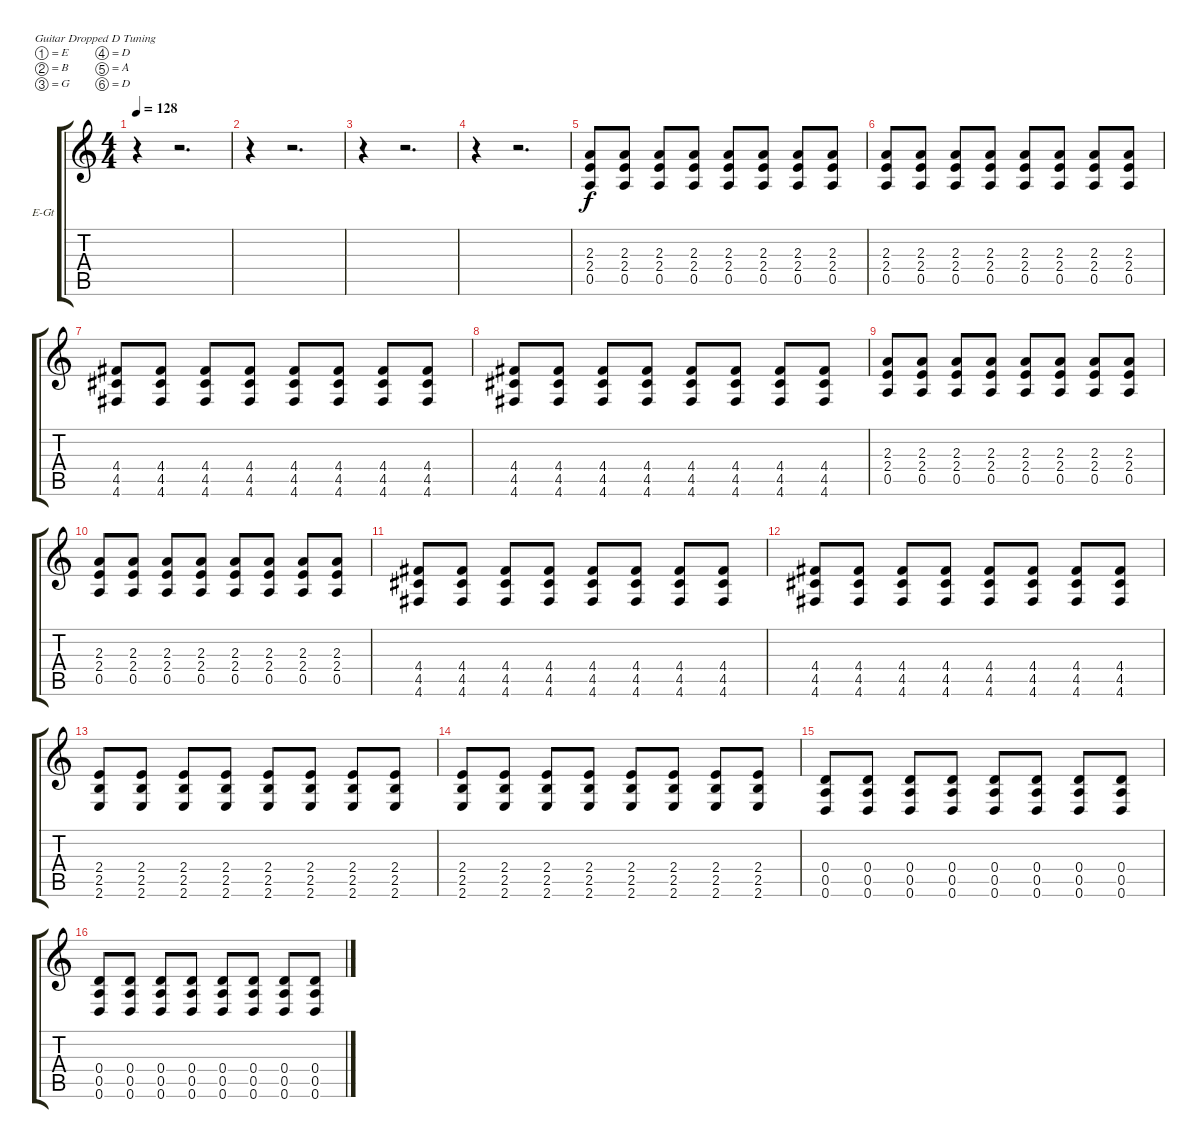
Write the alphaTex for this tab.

\bracketExtendMode groupsimilarinstruments
\firstSystemTrackNameOrientation horizontal
\otherSystemsTrackNameOrientation horizontal
\track ("Distortion-guitar (Paul)" "E-Gt") {instrument distortionguitar}
\staff {score tabs}
\tuning (E4 B3 G3 D3 A2 D2)
\ts (4 4)
\tempo 128
\clef g2
\ks c
r.4{dy f} r.2{d} |
r.4 r.2{d} |
r.4 r.2{d} |
r.4 r.2{d} |
(2.3 2.4 0.5).8 (2.3 2.4 0.5).8 (2.3 2.4 0.5).8 (2.3 2.4 0.5).8 (2.3 2.4 0.5).8 (2.3 2.4 0.5).8 (2.3 2.4 0.5).8 (2.3 2.4 0.5).8 |
(2.3 2.4 0.5).8 (2.3 2.4 0.5).8 (2.3 2.4 0.5).8 (2.3 2.4 0.5).8 (2.3 2.4 0.5).8 (2.3 2.4 0.5).8 (2.3 2.4 0.5).8 (2.3 2.4 0.5).8 |
(4.4 4.5 4.6).8 (4.4 4.5 4.6).8 (4.4 4.5 4.6).8 (4.4 4.5 4.6).8 (4.4 4.5 4.6).8 (4.4 4.5 4.6).8 (4.4 4.5 4.6).8 (4.4 4.5 4.6).8 |
(4.4 4.5 4.6).8 (4.4 4.5 4.6).8 (4.4 4.5 4.6).8 (4.4 4.5 4.6).8 (4.4 4.5 4.6).8 (4.4 4.5 4.6).8 (4.4 4.5 4.6).8 (4.4 4.5 4.6).8 |
(2.3 2.4 0.5).8 (2.3 2.4 0.5).8 (2.3 2.4 0.5).8 (2.3 2.4 0.5).8 (2.3 2.4 0.5).8 (2.3 2.4 0.5).8 (2.3 2.4 0.5).8 (2.3 2.4 0.5).8 |
(2.3 2.4 0.5).8 (2.3 2.4 0.5).8 (2.3 2.4 0.5).8 (2.3 2.4 0.5).8 (2.3 2.4 0.5).8 (2.3 2.4 0.5).8 (2.3 2.4 0.5).8 (2.3 2.4 0.5).8 |
(4.4 4.5 4.6).8 (4.4 4.5 4.6).8 (4.4 4.5 4.6).8 (4.4 4.5 4.6).8 (4.4 4.5 4.6).8 (4.4 4.5 4.6).8 (4.4 4.5 4.6).8 (4.4 4.5 4.6).8 |
(4.4 4.5 4.6).8 (4.4 4.5 4.6).8 (4.4 4.5 4.6).8 (4.4 4.5 4.6).8 (4.4 4.5 4.6).8 (4.4 4.5 4.6).8 (4.4 4.5 4.6).8 (4.4 4.5 4.6).8 |
(2.4 2.5 2.6).8 (2.4 2.5 2.6).8 (2.4 2.5 2.6).8 (2.4 2.5 2.6).8 (2.4 2.5 2.6).8 (2.4 2.5 2.6).8 (2.4 2.5 2.6).8 (2.4 2.5 2.6).8 |
(2.4 2.5 2.6).8 (2.4 2.5 2.6).8 (2.4 2.5 2.6).8 (2.4 2.5 2.6).8 (2.4 2.5 2.6).8 (2.4 2.5 2.6).8 (2.4 2.5 2.6).8 (2.4 2.5 2.6).8 |
(0.4 0.5 0.6).8 (0.4 0.5 0.6).8 (0.4 0.5 0.6).8 (0.4 0.5 0.6).8 (0.4 0.5 0.6).8 (0.4 0.5 0.6).8 (0.4 0.5 0.6).8 (0.4 0.5 0.6).8 |
(0.4 0.5 0.6).8 (0.4 0.5 0.6).8 (0.4 0.5 0.6).8 (0.4 0.5 0.6).8 (0.4 0.5 0.6).8 (0.4 0.5 0.6).8 (0.4 0.5 0.6).8 (0.4 0.5 0.6).8
